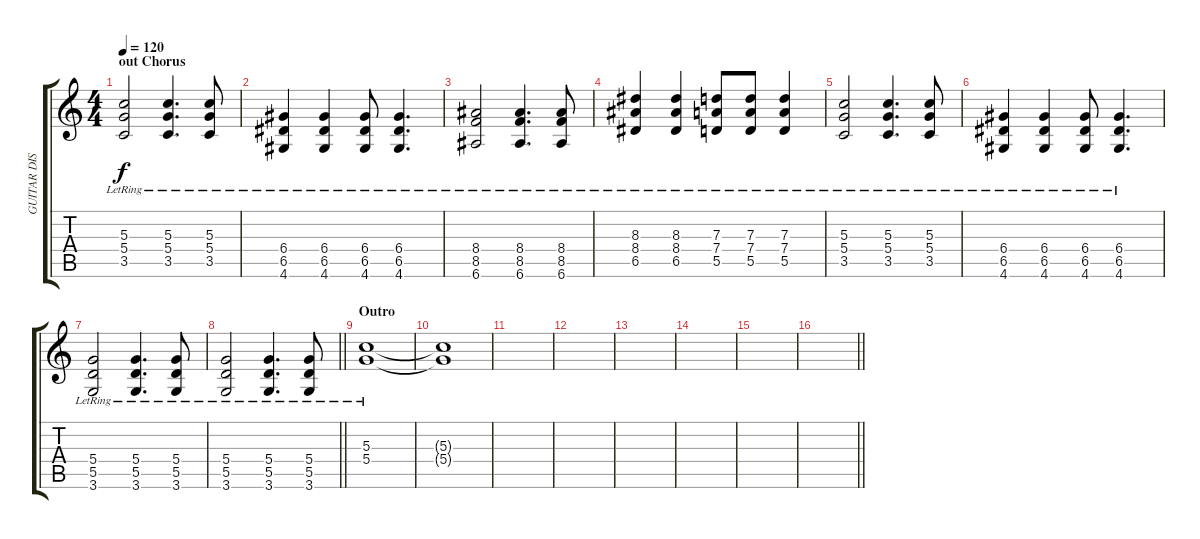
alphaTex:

\track ("GUITAR DISTORSI" "GUITAR DIS") {instrument overdrivenguitar}
\staff {score tabs}
\tuning (E4 B3 G3 D3 A2 E2) {hide}
\ts (4 4)
\section ("" "out Chorus")
\tempo 120
\clef g2
\ks c
(5.3{lr} 5.4{lr} 3.5{lr}).2{dy f} (5.3{lr} 5.4{lr} 3.5{lr}).4{d} (5.3{lr} 5.4{lr} 3.5{lr}).8 |
(6.4{lr} 6.5{lr} 4.6{lr}).4 (6.4{lr} 6.5{lr} 4.6{lr}).4 (6.4{lr} 6.5{lr} 4.6{lr}).8 (6.4{lr} 6.5{lr} 4.6{lr}).4{d} |
(8.4{lr} 8.5{lr} 6.6{lr}).2 (8.4{lr} 8.5{lr} 6.6{lr}).4{d} (8.4{lr} 8.5{lr} 6.6{lr}).8 |
(8.3{lr} 8.4{lr} 6.5{lr}).4 (8.3{lr} 8.4{lr} 6.5{lr}).4 (7.3{lr} 7.4{lr} 5.5{lr}).8 (7.3{lr} 7.4{lr} 5.5{lr}).8 (7.3{lr} 7.4{lr} 5.5{lr}).4 |
(5.3{lr} 5.4{lr} 3.5{lr}).2 (5.3{lr} 5.4{lr} 3.5{lr}).4{d} (5.3{lr} 5.4{lr} 3.5{lr}).8 |
(6.4{lr} 6.5{lr} 4.6{lr}).4 (6.4{lr} 6.5{lr} 4.6{lr}).4 (6.4{lr} 6.5{lr} 4.6{lr}).8 (6.4{lr} 6.5{lr} 4.6{lr}).4{d} |
(5.4{lr} 5.5{lr} 3.6{lr}).2 (5.4{lr} 5.5{lr} 3.6{lr}).4{d} (5.4{lr} 5.5{lr} 3.6{lr}).8 |
\barLineRight lightlight
(5.4{lr} 5.5{lr} 3.6{lr}).2 (5.4{lr} 5.5{lr} 3.6{lr}).4{d} (5.4{lr} 5.5{lr} 3.6{lr}).8 |
\section ("" "Outro")
(5.3{lr} 5.4{lr}).1 |
(5.3{t} 5.4{t}).1 |
|
|
|
|
|
\barLineRight lightlight
